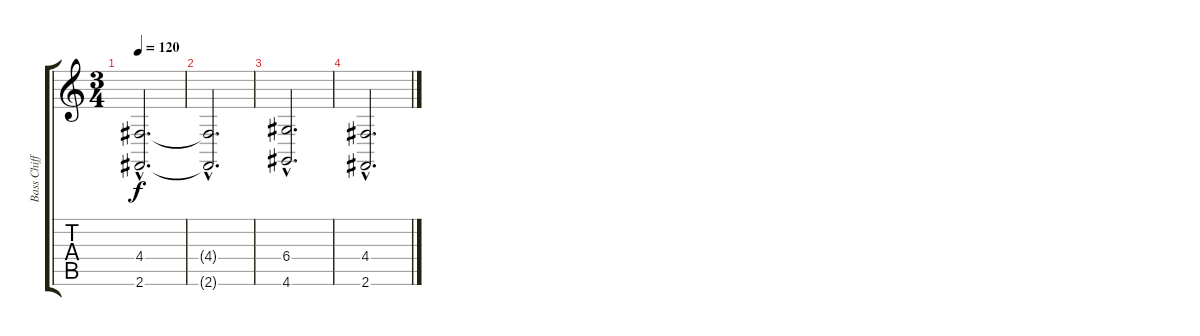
\track ("Bass Chiff Lead" "Bass Chiff") {instrument lead4chiff}
\staff {score tabs}
\tuning (E4 B3 G3 D3 A2 E2) {hide}
\ts (3 4)
\tempo 120
\clef g2
\ks c
(4.4{hac} 2.6{hac}).2{d dy f} |
(4.4{hac t} 2.6{hac t}).2{d} |
(6.4{hac} 4.6{hac}).2{d} |
(4.4{hac} 2.6{hac}).2{d}
